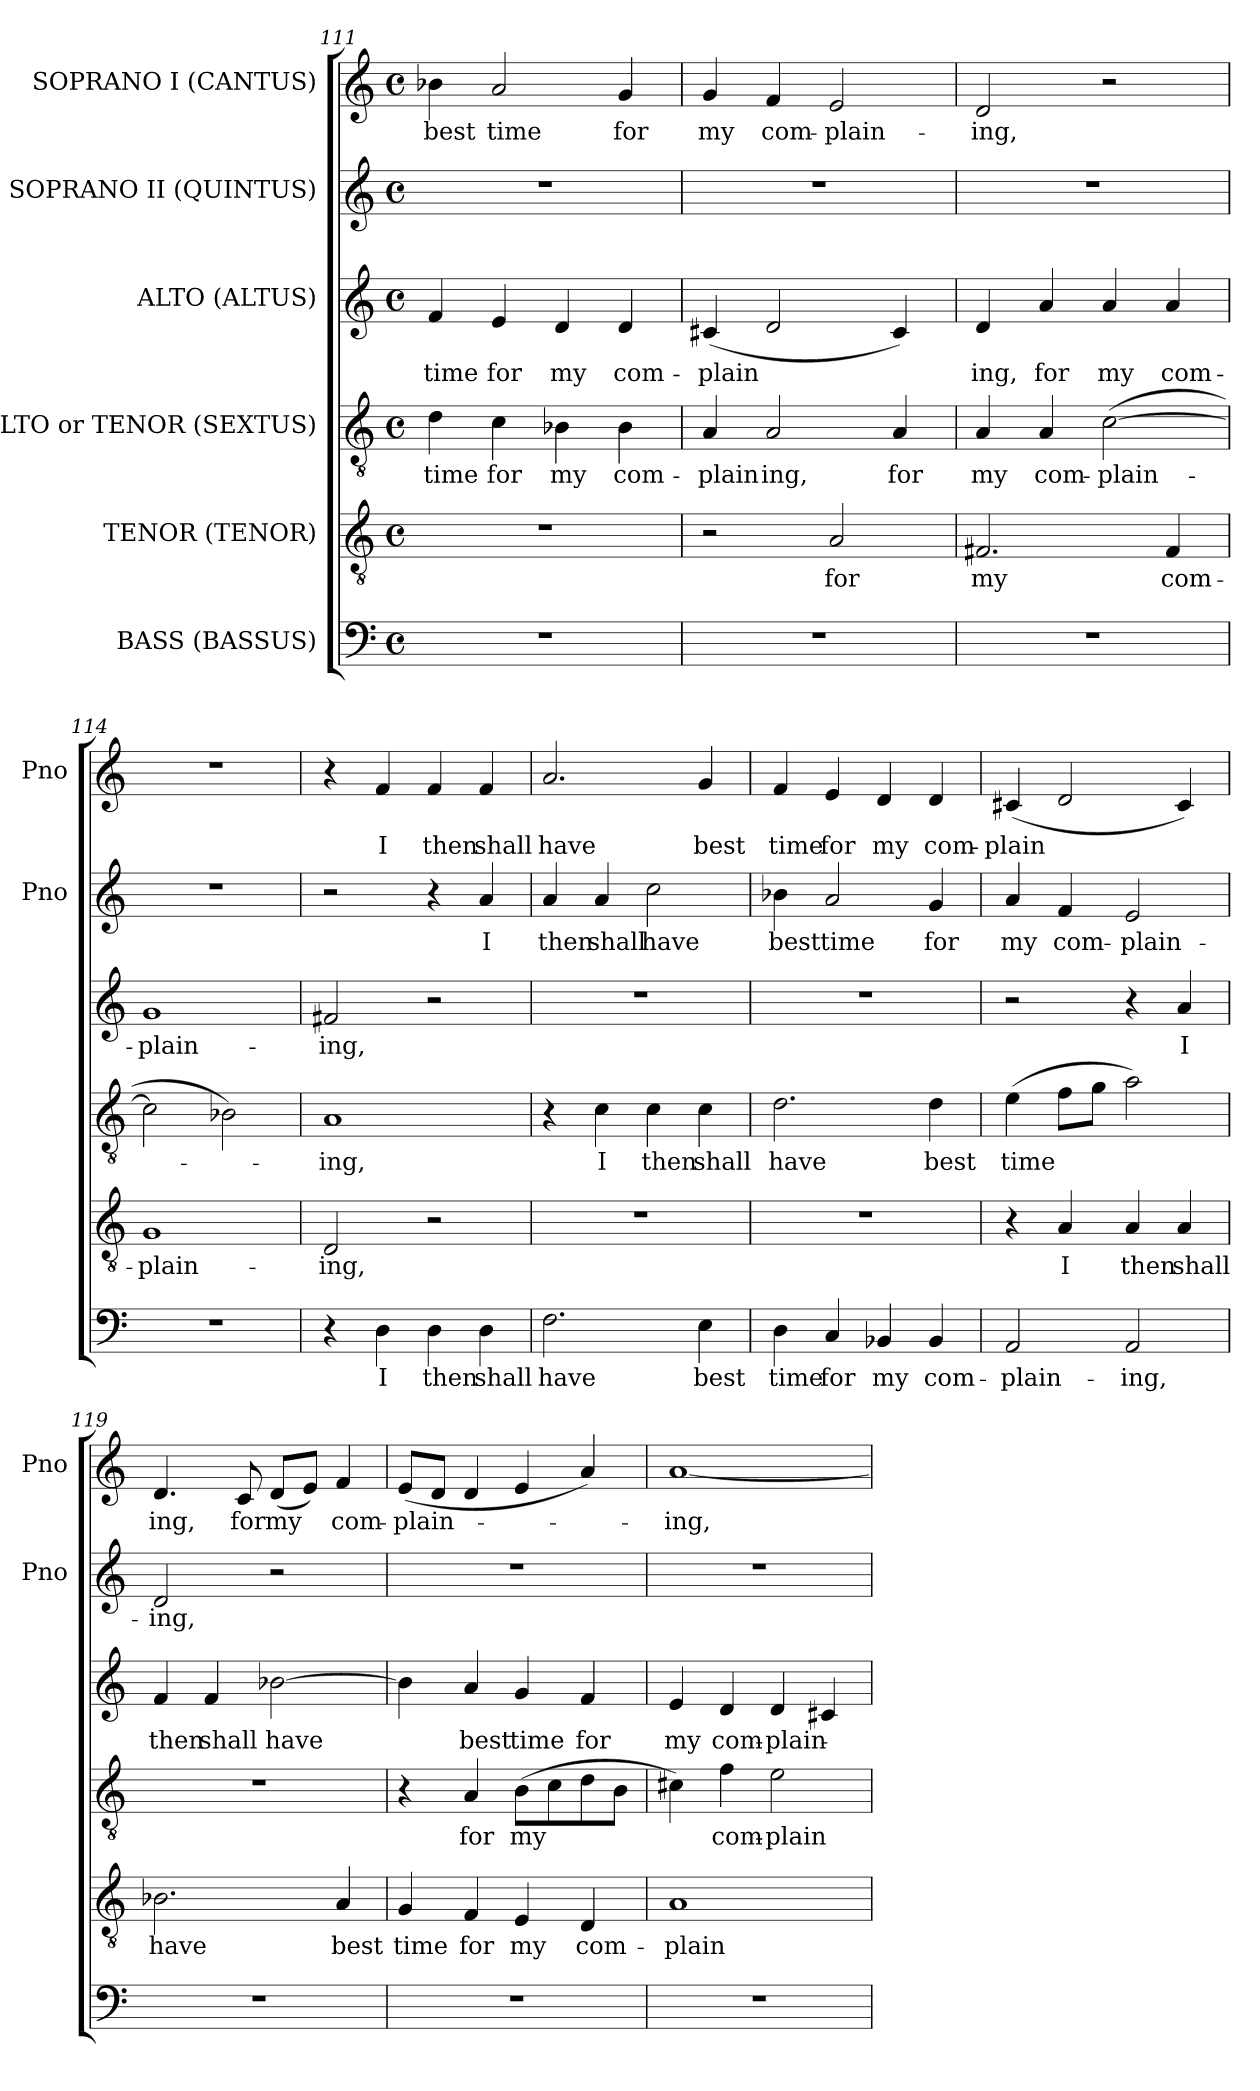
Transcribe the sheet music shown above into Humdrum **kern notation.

**kern	**text	**kern	**text	**kern	**text	**kern	**text	**kern	**text	**kern	**text
*part6	*part6	*part5	*part5	*part4	*part4	*part3	*part3	*part2	*part2	*part1	*part1
*staff6	*staff6	*staff5	*staff5	*staff4	*staff4	*staff3	*staff3	*staff2	*staff2	*staff1	*staff1
*I"BASS (BASSUS)	*	*I"TENOR (TENOR)	*	*I"ALTO or TENOR (SEXTUS)	*	*I"ALTO (ALTUS)	*	*I"SOPRANO II (QUINTUS)	*	*I"SOPRANO I (CANTUS)	*
*	*	*	*	*	*	*	*	*I'Pno	*	*I'Pno	*
!!LO:PB:g=z
*clefF4	*	*clefGv2	*	*clefGv2	*	*clefG2	*	*clefG2	*	*clefG2	*
*k[]	*	*k[]	*	*k[]	*	*k[]	*	*k[]	*	*k[]	*
*C:	*	*C:	*	*C:	*	*C:	*	*C:	*	*C:	*
*M4/4	*	*M4/4	*	*M4/4	*	*M4/4	*	*M4/4	*	*M4/4	*
*met(c)	*	*met(c)	*	*met(c)	*	*met(c)	*	*met(c)	*	*met(c)	*
=111	=111	=111	=111	=111	=111	=111	=111	=111	=111	=111	=111
1r	.	1r	.	4d\	time	4f/	time	1r	.	4b-X\	best
.	.	.	.	4c\	for	4e/	for	.	.	2a/	time
.	.	.	.	4B-X\	my	4d/	my	.	.	.	.
.	.	.	.	4B-\	com-	4d/	com-	.	.	4g/	for
=112	=112	=112	=112	=112	=112	=112	=112	=112	=112	=112	=112
1r	.	2r	.	4A/	-­plain-	(4c#X/	-­plain	1r	.	4g/	my
.	.	.	.	2A/	-ing,	2d/	­	.	.	4f/	com-
.	.	2A/	for	.	.	.	.	.	.	2e/	-plain-
.	.	.	.	4A/	for	4c#/)	­	.	.	.	.
=113	=113	=113	=113	=113	=113	=113	=113	=113	=113	=113	=113
1r	.	2.F#X/	my	4A/	my	4d/	ing,	1r	.	2d/	-ing,
.	.	.	.	4A/	com-	4a/	for	.	.	.	.
.	.	.	.	([2c\	-plain-	4a/	my	.	.	2r	.
.	.	4F#/	com-	.	.	4a/	com-	.	.	.	.
=114	=114	=114	=114	=114	=114	=114	=114	=114	=114	=114	=114
1r	.	1G	-plain-	2c\]	.	1g	-plain-	1r	.	1r	.
.	.	.	.	2B-X\)	.	.	.	.	.	.	.
=115	=115	=115	=115	=115	=115	=115	=115	=115	=115	=115	=115
4r	.	2D/	-ing,	1A	-ing,	2f#X/	-ing,	2r	.	4r	.
4D\	I	.	.	.	.	.	.	.	.	4f/	I
4D\	then	2r	.	.	.	2r	.	4r	.	4f/	then
4D\	shall	.	.	.	.	.	.	4a/	I	4f/	shall
!!LO:LB:g=z
=116	=116	=116	=116	=116	=116	=116	=116	=116	=116	=116	=116
2.F\	have	1r	.	4r	.	1r	.	4a/	then	2.a/	have
.	.	.	.	4c\	I	.	.	4a/	shall	.	.
.	.	.	.	4c\	then	.	.	2cc\	have	.	.
4E\	best	.	.	4c\	shall	.	.	.	.	4g/	best
=117	=117	=117	=117	=117	=117	=117	=117	=117	=117	=117	=117
4D\	time	1r	.	2.d\	have	1r	.	4b-X\	best	4f/	time
4C/	for	.	.	.	.	.	.	2a/	time	4e/	for
4BB-X/	my	.	.	.	.	.	.	.	.	4d/	my
4BB-/	com-	.	.	4d\	best	.	.	4g/	for	4d/	com-
=118	=118	=118	=118	=118	=118	=118	=118	=118	=118	=118	=118
2AA/	-­plain-	4r	.	(4e\	time	2r	.	4a/	my	(4c#X/	-­plain
.	.	4A/	I	8f\L	.	.	.	4f/	com-	2d/	­
.	.	.	.	8g\J	.	.	.	.	.	.	.
2AA/	-ing,	4A/	then	2a\)	.	4r	.	2e/	-plain-	.	.
.	.	4A/	shall	.	.	4a/	I	.	.	4c#/)	­
=119	=119	=119	=119	=119	=119	=119	=119	=119	=119	=119	=119
1r	.	2.B-X\	have	1r	.	4f/	then	2d/	-ing,	4.d/	ing,
.	.	.	.	.	.	4f/	shall	.	.	.	.
.	.	.	.	.	.	.	.	.	.	8c/	for
.	.	.	.	.	.	[2b-X\	have	2r	.	(8d/L	my
.	.	.	.	.	.	.	.	.	.	8e/J)	.
.	.	4A/	best	.	.	.	.	.	.	4f/	com-
=120	=120	=120	=120	=120	=120	=120	=120	=120	=120	=120	=120
1r	.	4G/	time	4r	.	4b-\]	.	1r	.	(8e/L	-plain-
.	.	.	.	.	.	.	.	.	.	8d/J	.
.	.	4F/	for	4A/	for	4a/	best	.	.	4d/	.
.	.	4E/	my	(8B\L	my	4g/	time	.	.	4e/	.
.	.	.	.	8c\	.	.	.	.	.	.	.
.	.	4D/	com-	8d\	.	4f/	for	.	.	4a/)	.
.	.	.	.	8B\J	.	.	.	.	.	.	.
!!LO:PB:g=z
=121	=121	=121	=121	=121	=121	=121	=121	=121	=121	=121	=121
1r	.	1A	-plain-	4c#X\)	.	4e/	my	1r	.	[1a	-ing,
.	.	.	.	4f\	com-	4d/	com-	.	.	.	.
.	.	.	.	2e\	-plain-	4d/	-plain-	.	.	.	.
.	.	.	.	.	.	4c#X/	.	.	.	.	.
=	=	=	=	=	=	=	=	=	=	=	=
*-	*-	*-	*-	*-	*-	*-	*-	*-	*-	*-	*-
